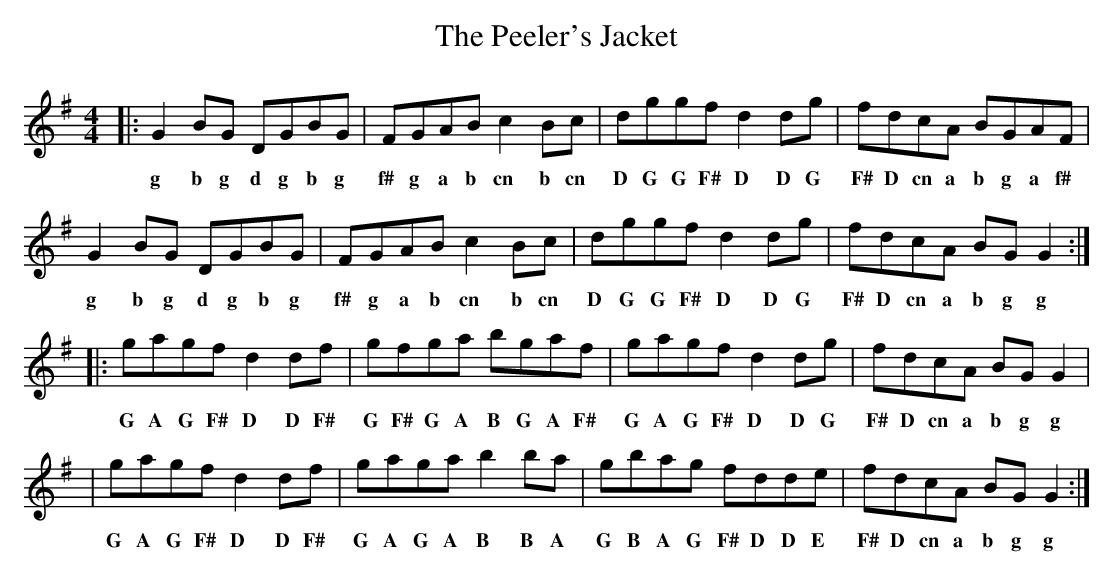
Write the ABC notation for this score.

X:1
T:Peeler's Jacket, The
M:4/4
L:1/8
K:G
|:G2BG DGBG|FGAB c2Bc|dggf d2 dg|fdcA BGAF|
w:g b g d g b g f# g a b cn b cn D G G F# D D G F# D cn a b g a f#
G2BG DGBG|FGAB c2Bc|dggf d2 dg|fdcA BG G2:|
w:g b g d g b g f# g a b cn b cn D G G F# D D G F# D cn a b g g
|:gagf d2df|gfga bgaf|gagf d2 dg|fdcA BGG2|
w:G A G F# D D F# G F# G A B G A F# G A G F# D D G F# D cn a b g g
|gagf d2df|gaga b2ba|gbag fdde|fdcA BGG2 :|
w:G A G F# D D F# G A G A B B A G B A G F# D D E F# D cn a b g g
